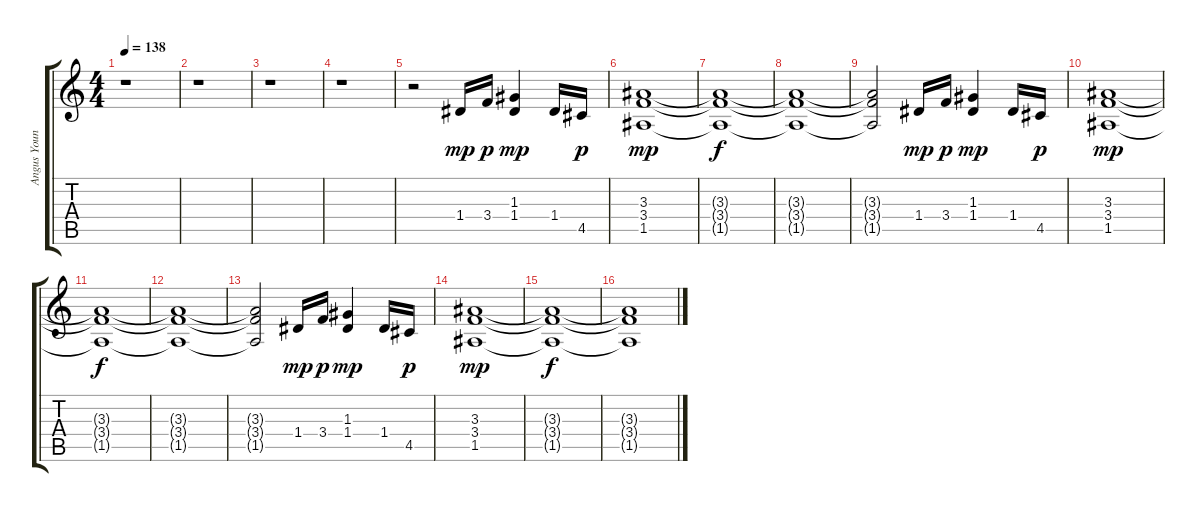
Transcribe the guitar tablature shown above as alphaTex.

\track ("Angus Young" "Angus Youn") {instrument distortionguitar}
\staff {score tabs}
\tuning (E4 B3 G3 D3 A2 E2) {hide}
\ts (4 4)
\tempo 138
\clef g2
\ks c
r.1{dy mp instrument distortionguitar} |
r.1 |
r.1 |
r.1 |
r.2 1.4.16 3.4.16{dy p} (1.3 1.4).4{dy mp} 1.4.16 4.5.16{dy p} |
(3.3 3.4 1.5).1{dy mp} |
(3.3{t} 3.4{t} 1.5{t}).1{dy f} |
(3.3{t} 3.4{t} 1.5{t}).1 |
(3.3{t} 3.4{t} 1.5{t}).2 1.4.16{dy mp} 3.4.16{dy p} (1.3 1.4).4{dy mp} 1.4.16 4.5.16{dy p} |
(3.3 3.4 1.5).1{dy mp} |
(3.3{t} 3.4{t} 1.5{t}).1{dy f} |
(3.3{t} 3.4{t} 1.5{t}).1 |
(3.3{t} 3.4{t} 1.5{t}).2 1.4.16{dy mp} 3.4.16{dy p} (1.3 1.4).4{dy mp} 1.4.16 4.5.16{dy p} |
(3.3 3.4 1.5).1{dy mp} |
(3.3{t} 3.4{t} 1.5{t}).1{dy f} |
(3.3{t} 3.4{t} 1.5{t}).1
